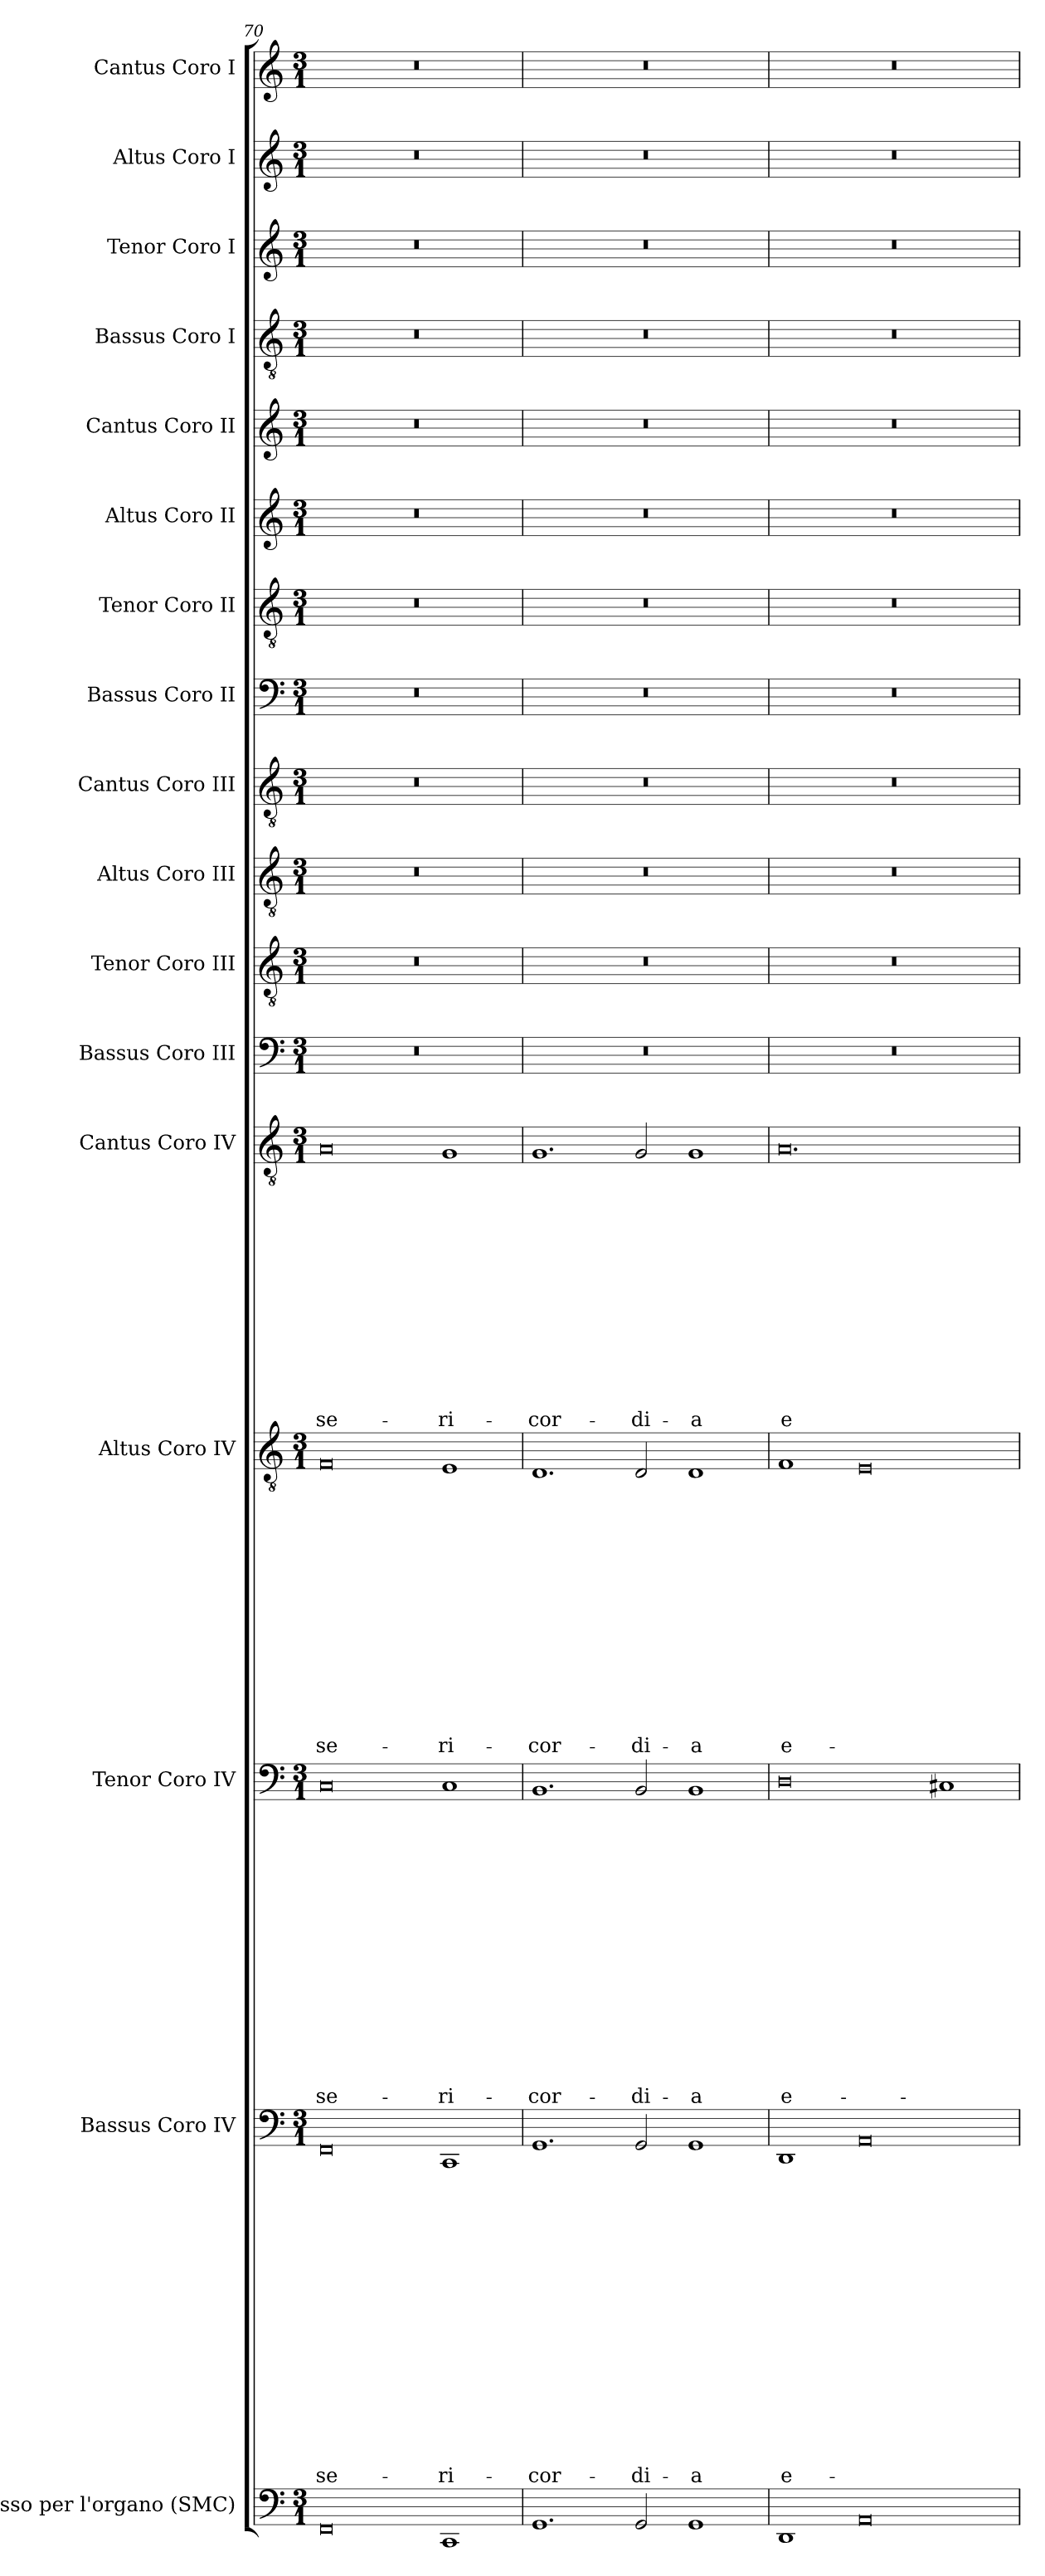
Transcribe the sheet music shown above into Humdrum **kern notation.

**kern	**kern	**text	**text	**text	**text	**text	**text	**text	**text	**text	**text	**text	**text	**text	**text	**text	**text	**kern	**text	**text	**text	**text	**text	**text	**text	**text	**text	**text	**text	**text	**text	**text	**text	**kern	**text	**text	**text	**text	**text	**text	**text	**text	**text	**text	**text	**text	**text	**text	**kern	**text	**text	**text	**text	**text	**text	**text	**text	**text	**text	**text	**text	**text	**kern	**kern	**kern	**kern	**kern	**kern	**kern	**kern	**kern	**kern	**kern	**kern
*part17	*part16	*part16	*part16	*part16	*part16	*part16	*part16	*part16	*part16	*part16	*part16	*part16	*part16	*part16	*part16	*part16	*part16	*part15	*part15	*part15	*part15	*part15	*part15	*part15	*part15	*part15	*part15	*part15	*part15	*part15	*part15	*part15	*part15	*part14	*part14	*part14	*part14	*part14	*part14	*part14	*part14	*part14	*part14	*part14	*part14	*part14	*part14	*part14	*part13	*part13	*part13	*part13	*part13	*part13	*part13	*part13	*part13	*part13	*part13	*part13	*part13	*part13	*part12	*part11	*part10	*part9	*part8	*part7	*part6	*part5	*part4	*part3	*part2	*part1
*staff17	*staff16	*staff16	*staff16	*staff16	*staff16	*staff16	*staff16	*staff16	*staff16	*staff16	*staff16	*staff16	*staff16	*staff16	*staff16	*staff16	*staff16	*staff15	*staff15	*staff15	*staff15	*staff15	*staff15	*staff15	*staff15	*staff15	*staff15	*staff15	*staff15	*staff15	*staff15	*staff15	*staff15	*staff14	*staff14	*staff14	*staff14	*staff14	*staff14	*staff14	*staff14	*staff14	*staff14	*staff14	*staff14	*staff14	*staff14	*staff14	*staff13	*staff13	*staff13	*staff13	*staff13	*staff13	*staff13	*staff13	*staff13	*staff13	*staff13	*staff13	*staff13	*staff13	*staff12	*staff11	*staff10	*staff9	*staff8	*staff7	*staff6	*staff5	*staff4	*staff3	*staff2	*staff1
*I"Basso per l'organo (SMC)	*I"Bassus  Coro IV	*	*	*	*	*	*	*	*	*	*	*	*	*	*	*	*	*I"Tenor Coro IV	*	*	*	*	*	*	*	*	*	*	*	*	*	*	*	*I"Altus  Coro IV	*	*	*	*	*	*	*	*	*	*	*	*	*	*	*I"Cantus  Coro IV	*	*	*	*	*	*	*	*	*	*	*	*	*	*I"Bassus  Coro III	*I"Tenor  Coro III	*I"Altus  Coro III	*I"Cantus  Coro III	*I"Bassus  Coro II	*I"Tenor Coro II	*I"Altus  Coro II	*I"Cantus  Coro II	*I"Bassus  Coro I	*I"Tenor  Coro I	*I"Altus Coro I	*I"Cantus  Coro I
*clefF4	*clefF4	*	*	*	*	*	*	*	*	*	*	*	*	*	*	*	*	*clefF4	*	*	*	*	*	*	*	*	*	*	*	*	*	*	*	*clefGv2	*	*	*	*	*	*	*	*	*	*	*	*	*	*	*clefGv2	*	*	*	*	*	*	*	*	*	*	*	*	*	*clefF4	*clefGv2	*clefGv2	*clefGv2	*clefF4	*clefGv2	*clefG2	*clefG2	*clefGv2	*clefG2	*clefG2	*clefG2
*k[]	*k[]	*	*	*	*	*	*	*	*	*	*	*	*	*	*	*	*	*k[]	*	*	*	*	*	*	*	*	*	*	*	*	*	*	*	*k[]	*	*	*	*	*	*	*	*	*	*	*	*	*	*	*k[]	*	*	*	*	*	*	*	*	*	*	*	*	*	*k[]	*k[]	*k[]	*k[]	*k[]	*k[]	*k[]	*k[]	*k[]	*k[]	*k[]	*k[]
*C:	*C:	*	*	*	*	*	*	*	*	*	*	*	*	*	*	*	*	*C:	*	*	*	*	*	*	*	*	*	*	*	*	*	*	*	*C:	*	*	*	*	*	*	*	*	*	*	*	*	*	*	*C:	*	*	*	*	*	*	*	*	*	*	*	*	*	*C:	*C:	*C:	*C:	*C:	*C:	*C:	*C:	*C:	*C:	*C:	*C:
*M3/1	*M3/1	*	*	*	*	*	*	*	*	*	*	*	*	*	*	*	*	*M3/1	*	*	*	*	*	*	*	*	*	*	*	*	*	*	*	*M3/1	*	*	*	*	*	*	*	*	*	*	*	*	*	*	*M3/1	*	*	*	*	*	*	*	*	*	*	*	*	*	*M3/1	*M3/1	*M3/1	*M3/1	*M3/1	*M3/1	*M3/1	*M3/1	*M3/1	*M3/1	*M3/1	*M3/1
=70	=70	=70	=70	=70	=70	=70	=70	=70	=70	=70	=70	=70	=70	=70	=70	=70	=70	=70	=70	=70	=70	=70	=70	=70	=70	=70	=70	=70	=70	=70	=70	=70	=70	=70	=70	=70	=70	=70	=70	=70	=70	=70	=70	=70	=70	=70	=70	=70	=70	=70	=70	=70	=70	=70	=70	=70	=70	=70	=70	=70	=70	=70	=70	=70	=70	=70	=70	=70	=70	=70	=70	=70	=70	=70
0FF	0FF	.	.	.	.	.	.	.	.	.	.	.	.	.	.	.	-se-	0C	.	.	.	.	.	.	.	.	.	.	.	.	.	.	-se-	0F	.	.	.	.	.	.	.	.	.	.	.	.	.	-se-	0A	.	.	.	.	.	.	.	.	.	.	.	.	-se-	0.r	0.r	0.r	0.r	0.r	0.r	0.r	0.r	0.r	0.r	0.r	0.r
1CC	1CC	.	.	.	.	.	.	.	.	.	.	.	.	.	.	.	-ri-	1C	.	.	.	.	.	.	.	.	.	.	.	.	.	.	-ri-	1E	.	.	.	.	.	.	.	.	.	.	.	.	.	-ri-	1G	.	.	.	.	.	.	.	.	.	.	.	.	-ri-	.	.	.	.	.	.	.	.	.	.	.	.
=71	=71	=71	=71	=71	=71	=71	=71	=71	=71	=71	=71	=71	=71	=71	=71	=71	=71	=71	=71	=71	=71	=71	=71	=71	=71	=71	=71	=71	=71	=71	=71	=71	=71	=71	=71	=71	=71	=71	=71	=71	=71	=71	=71	=71	=71	=71	=71	=71	=71	=71	=71	=71	=71	=71	=71	=71	=71	=71	=71	=71	=71	=71	=71	=71	=71	=71	=71	=71	=71	=71	=71	=71	=71	=71
1.GG	1.GG	.	.	.	.	.	.	.	.	.	.	.	.	.	.	.	-cor-	1.BB	.	.	.	.	.	.	.	.	.	.	.	.	.	.	-cor-	1.D	.	.	.	.	.	.	.	.	.	.	.	.	.	-cor-	1.G	.	.	.	.	.	.	.	.	.	.	.	.	-cor-	0.r	0.r	0.r	0.r	0.r	0.r	0.r	0.r	0.r	0.r	0.r	0.r
2GG/	2GG/	.	.	.	.	.	.	.	.	.	.	.	.	.	.	.	-di-	2BB/	.	.	.	.	.	.	.	.	.	.	.	.	.	.	-di-	2D/	.	.	.	.	.	.	.	.	.	.	.	.	.	-di-	2G/	.	.	.	.	.	.	.	.	.	.	.	.	-di-	.	.	.	.	.	.	.	.	.	.	.	.
1GG	1GG	.	.	.	.	.	.	.	.	.	.	.	.	.	.	.	-a	1BB	.	.	.	.	.	.	.	.	.	.	.	.	.	.	-a	1D	.	.	.	.	.	.	.	.	.	.	.	.	.	-a	1G	.	.	.	.	.	.	.	.	.	.	.	.	-a	.	.	.	.	.	.	.	.	.	.	.	.
=72	=72	=72	=72	=72	=72	=72	=72	=72	=72	=72	=72	=72	=72	=72	=72	=72	=72	=72	=72	=72	=72	=72	=72	=72	=72	=72	=72	=72	=72	=72	=72	=72	=72	=72	=72	=72	=72	=72	=72	=72	=72	=72	=72	=72	=72	=72	=72	=72	=72	=72	=72	=72	=72	=72	=72	=72	=72	=72	=72	=72	=72	=72	=72	=72	=72	=72	=72	=72	=72	=72	=72	=72	=72	=72
1DD	1DD	.	.	.	.	.	.	.	.	.	.	.	.	.	.	.	e-	0D	.	.	.	.	.	.	.	.	.	.	.	.	.	.	e-	1F	.	.	.	.	.	.	.	.	.	.	.	.	.	e-	0.A	.	.	.	.	.	.	.	.	.	.	.	.	e-	0.r	0.r	0.r	0.r	0.r	0.r	0.r	0.r	0.r	0.r	0.r	0.r
0AA	0AA	.	.	.	.	.	.	.	.	.	.	.	.	.	.	.	.	.	.	.	.	.	.	.	.	.	.	.	.	.	.	.	.	0E	.	.	.	.	.	.	.	.	.	.	.	.	.	.	.	.	.	.	.	.	.	.	.	.	.	.	.	.	.	.	.	.	.	.	.	.	.	.	.	.
.	.	.	.	.	.	.	.	.	.	.	.	.	.	.	.	.	.	1C#X	.	.	.	.	.	.	.	.	.	.	.	.	.	.	.	.	.	.	.	.	.	.	.	.	.	.	.	.	.	.	.	.	.	.	.	.	.	.	.	.	.	.	.	.	.	.	.	.	.	.	.	.	.	.	.	.
=	=	=	=	=	=	=	=	=	=	=	=	=	=	=	=	=	=	=	=	=	=	=	=	=	=	=	=	=	=	=	=	=	=	=	=	=	=	=	=	=	=	=	=	=	=	=	=	=	=	=	=	=	=	=	=	=	=	=	=	=	=	=	=	=	=	=	=	=	=	=	=	=	=	=
*-	*-	*-	*-	*-	*-	*-	*-	*-	*-	*-	*-	*-	*-	*-	*-	*-	*-	*-	*-	*-	*-	*-	*-	*-	*-	*-	*-	*-	*-	*-	*-	*-	*-	*-	*-	*-	*-	*-	*-	*-	*-	*-	*-	*-	*-	*-	*-	*-	*-	*-	*-	*-	*-	*-	*-	*-	*-	*-	*-	*-	*-	*-	*-	*-	*-	*-	*-	*-	*-	*-	*-	*-	*-	*-
